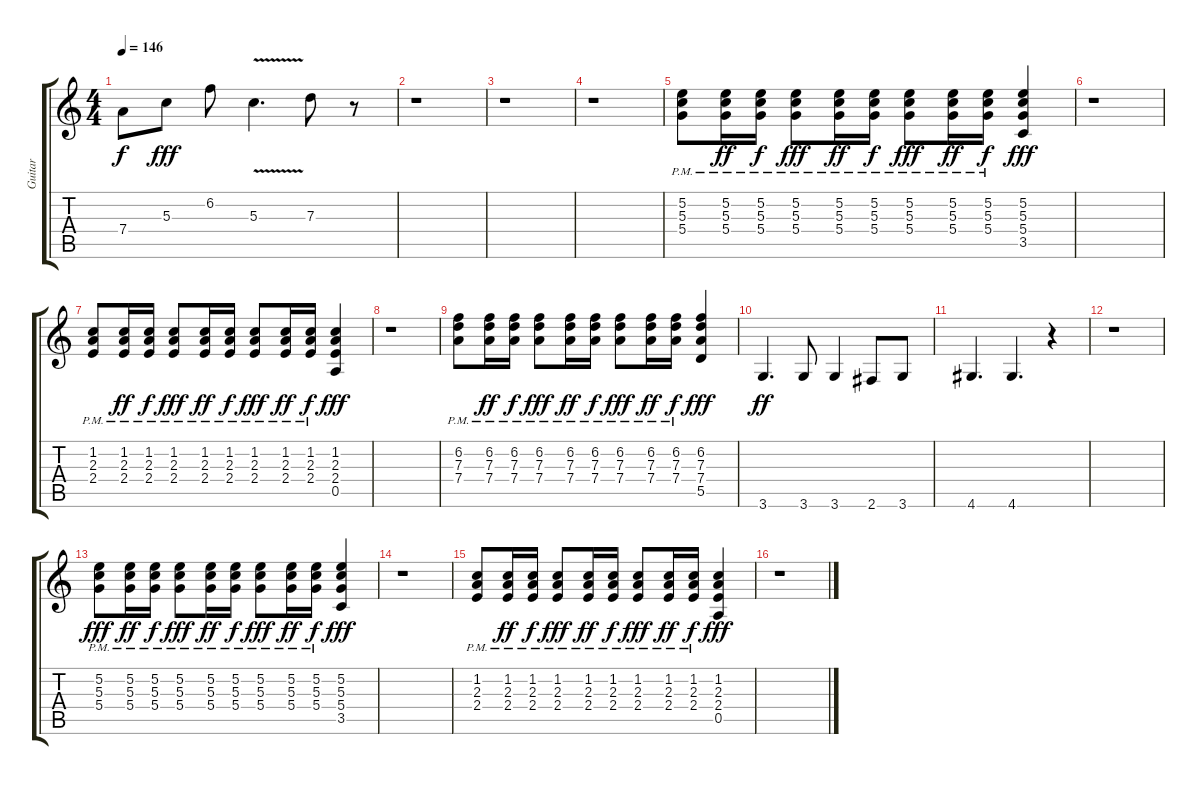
\track ("Guitar" "Guitar") {instrument overdrivenguitar}
\staff {score tabs}
\tuning (E4 B3 G3 D3 A2 E2) {hide}
\ts (4 4)
\tempo 146
\clef g2
\ks c
7.4{t}.8{dy f} 5.3.8{dy fff} 6.2.8 5.3{v}.4{d} 7.3.8 r.8 |
r.1 |
r.1 |
r.1 |
(5.2{pm} 5.3{pm} 5.4{pm}).8{volume 12 instrument distortionguitar} (5.2{pm} 5.3{pm} 5.4{pm}).16{dy ff} (5.2{pm} 5.3{pm} 5.4{pm}).16{dy f} (5.2{pm} 5.3{pm} 5.4{pm}).8{dy fff} (5.2{pm} 5.3{pm} 5.4{pm}).16{dy ff} (5.2{pm} 5.3{pm} 5.4{pm}).16{dy f} (5.2{pm} 5.3{pm} 5.4{pm}).8{dy fff} (5.2{pm} 5.3{pm} 5.4{pm}).16{dy ff} (5.2{pm} 5.3{pm} 5.4{pm}).16{dy f} (5.2 5.3 5.4 3.5).4{dy fff} |
r.1 |
(1.2{pm} 2.3{pm} 2.4{pm}).8 (1.2{pm} 2.3{pm} 2.4{pm}).16{dy ff} (1.2{pm} 2.3{pm} 2.4{pm}).16{dy f} (1.2{pm} 2.3{pm} 2.4{pm}).8{dy fff} (1.2{pm} 2.3{pm} 2.4{pm}).16{dy ff} (1.2{pm} 2.3{pm} 2.4{pm}).16{dy f} (1.2{pm} 2.3{pm} 2.4{pm}).8{dy fff} (1.2{pm} 2.3{pm} 2.4{pm}).16{dy ff} (1.2{pm} 2.3{pm} 2.4{pm}).16{dy f} (1.2 2.3 2.4 0.5).4{dy fff} |
r.1 |
(6.2{pm} 7.3{pm} 7.4{pm}).8 (6.2{pm} 7.3{pm} 7.4{pm}).16{dy ff} (6.2{pm} 7.3{pm} 7.4{pm}).16{dy f} (6.2{pm} 7.3{pm} 7.4{pm}).8{dy fff} (6.2{pm} 7.3{pm} 7.4{pm}).16{dy ff} (6.2{pm} 7.3{pm} 7.4{pm}).16{dy f} (6.2{pm} 7.3{pm} 7.4{pm}).8{dy fff} (6.2{pm} 7.3{pm} 7.4{pm}).16{dy ff} (6.2{pm} 7.3{pm} 7.4{pm}).16{dy f} (6.2 7.3 7.4 5.5).4{dy fff} |
3.6.4{d dy ff instrument overdrivenguitar} 3.6.8 3.6.4 2.6.8 3.6.8 |
4.6.4{d} 4.6.4{d} r.4 |
r.1 |
(5.2{pm} 5.3{pm} 5.4{pm}).8{dy fff volume 12 instrument distortionguitar} (5.2{pm} 5.3{pm} 5.4{pm}).16{dy ff} (5.2{pm} 5.3{pm} 5.4{pm}).16{dy f} (5.2{pm} 5.3{pm} 5.4{pm}).8{dy fff} (5.2{pm} 5.3{pm} 5.4{pm}).16{dy ff} (5.2{pm} 5.3{pm} 5.4{pm}).16{dy f} (5.2{pm} 5.3{pm} 5.4{pm}).8{dy fff} (5.2{pm} 5.3{pm} 5.4{pm}).16{dy ff} (5.2{pm} 5.3{pm} 5.4{pm}).16{dy f} (5.2 5.3 5.4 3.5).4{dy fff} |
r.1 |
(1.2{pm} 2.3{pm} 2.4{pm}).8 (1.2{pm} 2.3{pm} 2.4{pm}).16{dy ff} (1.2{pm} 2.3{pm} 2.4{pm}).16{dy f} (1.2{pm} 2.3{pm} 2.4{pm}).8{dy fff} (1.2{pm} 2.3{pm} 2.4{pm}).16{dy ff} (1.2{pm} 2.3{pm} 2.4{pm}).16{dy f} (1.2{pm} 2.3{pm} 2.4{pm}).8{dy fff} (1.2{pm} 2.3{pm} 2.4{pm}).16{dy ff} (1.2{pm} 2.3{pm} 2.4{pm}).16{dy f} (1.2 2.3 2.4 0.5).4{dy fff} |
r.1
